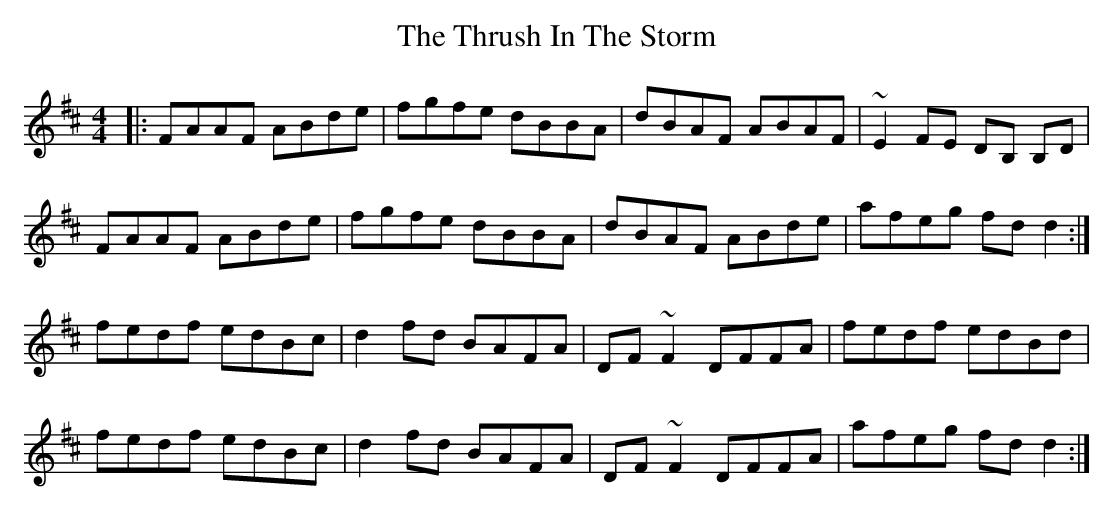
X:1
T: The Thrush In The Storm
M: 4/4
L: 1/8
K: Dmaj
|:FAAF ABde|fgfe dBBA|dBAF ABAF|~E2 FE DB, B,D|
FAAF ABde|fgfe dBBA|dBAF ABde|afeg fdd2:|
fedf edBc|d2 fd BAFA|DF ~F2 DFFA|fedf edBd|
fedf edBc|d2 fd BAFA|DF ~F2 DFFA|afeg fdd2:|
